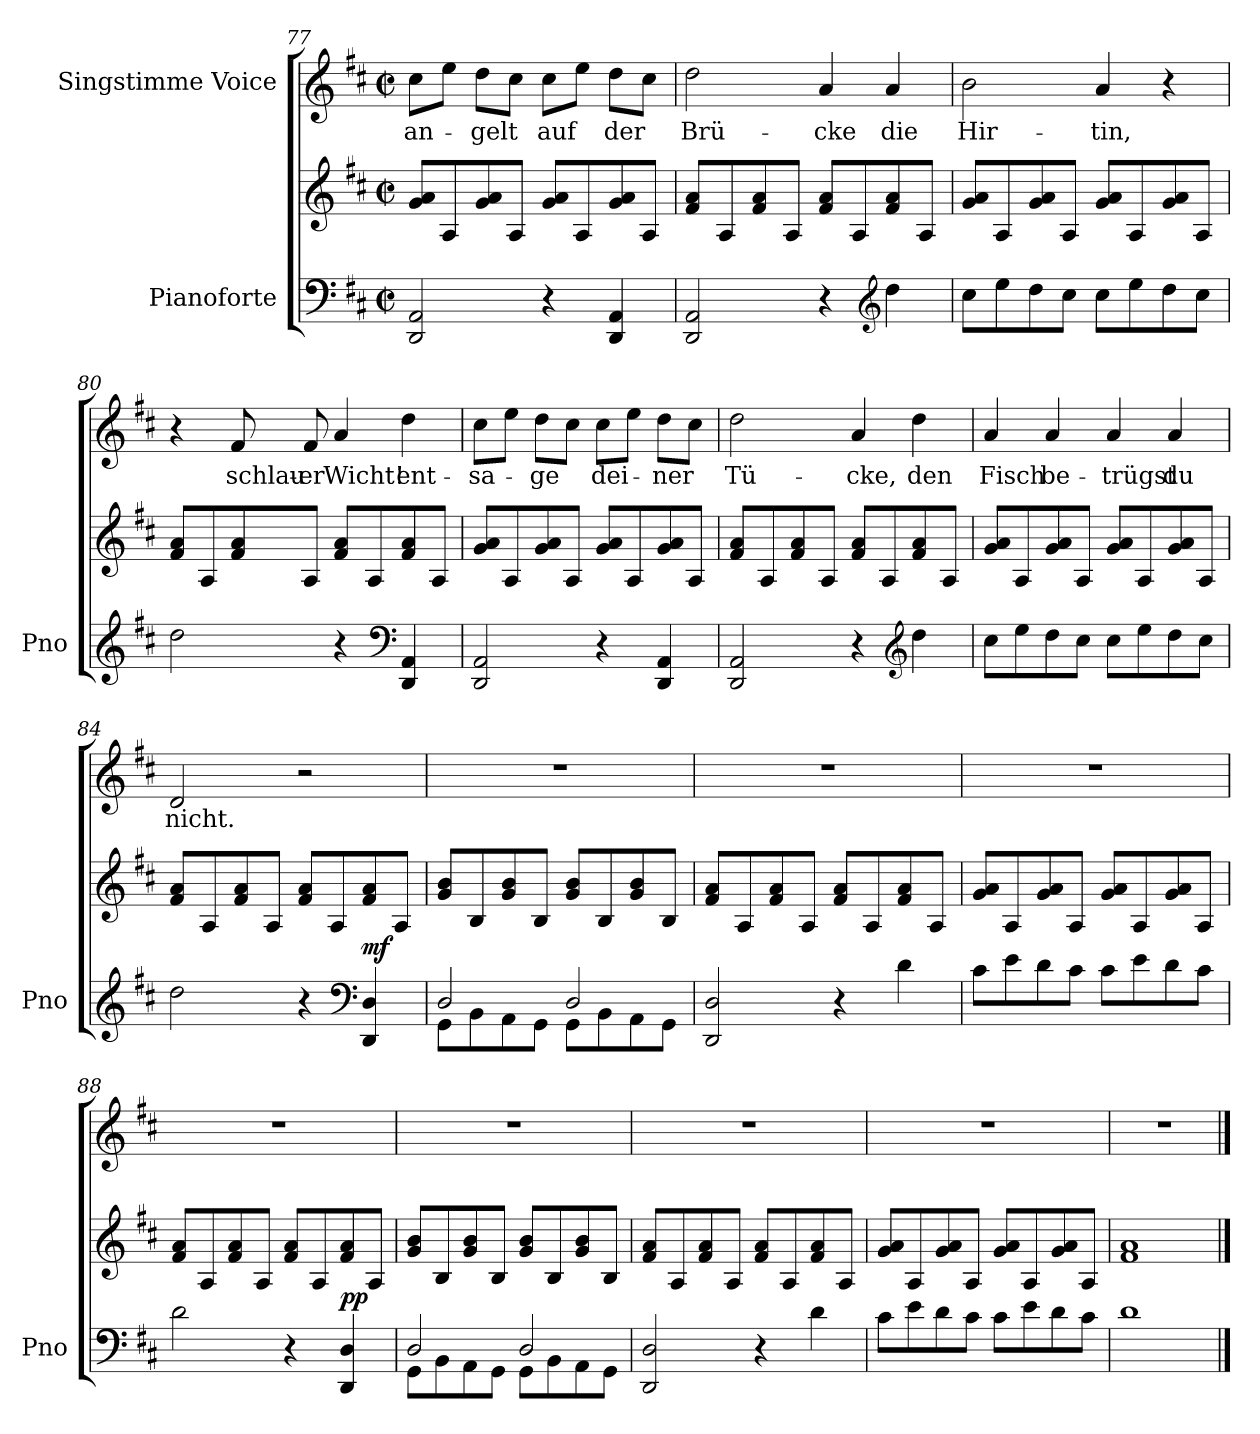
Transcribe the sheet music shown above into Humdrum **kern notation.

**kern	**kern	**dynam	**kern	**text
*part2	*part2	*part2	*part1	*part1
*staff3	*staff2	*staff2/3	*staff1	*staff1
*I"Pianoforte	*	*	*I"Singstimme            Voice	*
*I'Pno	*	*	*	*
*clefF4	*clefG2	*	*clefG2	*
*k[f#c#]	*k[f#c#]	*	*k[f#c#]	*
*M2/2	*M2/2	*	*M2/2	*
*met(c|)	*met(c|)	*	*met(c|)	*
=77	=77	=77	=77	=77
2DD/ 2AA/	8g/ 8a/L	.	8cc#\L	an-
.	8A/	.	8ee\J	.
.	8g/ 8a/	.	8dd\L	-gelt
.	8A/J	.	8cc#\J	.
4r	8g/ 8a/L	.	8cc#\L	auf
.	8A/	.	8ee\J	.
4DD/ 4AA/	8g/ 8a/	.	8dd\L	der
.	8A/J	.	8cc#\J	.
=78	=78	=78	=78	=78
2DD/ 2AA/	8f#/ 8a/L	.	2dd\	Brü-
.	8A/	.	.	.
.	8f#/ 8a/	.	.	.
.	8A/J	.	.	.
4r	8f#/ 8a/L	.	4a/	-cke
.	8A/	.	.	.
*clefG2	*	*	*	*
4dd\	8f#/ 8a/	.	4a/	die
.	8A/J	.	.	.
=79	=79	=79	=79	=79
8cc#\L	8g/ 8a/L	.	2b\	Hir-
8ee\	8A/	.	.	.
8dd\	8g/ 8a/	.	.	.
8cc#\J	8A/J	.	.	.
8cc#\L	8g/ 8a/L	.	4a/	-tin,
8ee\	8A/	.	.	.
8dd\	8g/ 8a/	.	4r	.
8cc#\J	8A/J	.	.	.
=80	=80	=80	=80	=80
2dd\	8f#/ 8a/L	.	4r	.
.	8A/	.	.	.
.	8f#/ 8a/	.	8f#/	schlau-
.	8A/J	.	8f#/	-er
4r	8f#/ 8a/L	.	4a/	Wicht!
.	8A/	.	.	.
*clefF4	*	*	*	*
4DD/ 4AA/	8f#/ 8a/	.	4dd\	ent-
.	8A/J	.	.	.
=81	=81	=81	=81	=81
2DD/ 2AA/	8g/ 8a/L	.	8cc#\L	-sa-
.	8A/	.	8ee\J	.
.	8g/ 8a/	.	8dd\L	-ge
.	8A/J	.	8cc#\J	.
4r	8g/ 8a/L	.	8cc#\L	dei-
.	8A/	.	8ee\J	.
4DD/ 4AA/	8g/ 8a/	.	8dd\L	-ner
.	8A/J	.	8cc#\J	.
=82	=82	=82	=82	=82
2DD/ 2AA/	8f#/ 8a/L	.	2dd\	Tü-
.	8A/	.	.	.
.	8f#/ 8a/	.	.	.
.	8A/J	.	.	.
4r	8f#/ 8a/L	.	4a/	-cke,
.	8A/	.	.	.
*clefG2	*	*	*	*
4dd\	8f#/ 8a/	.	4dd\	den
.	8A/J	.	.	.
=83	=83	=83	=83	=83
8cc#\L	8g/ 8a/L	.	4a/	Fisch
8ee\	8A/	.	.	.
8dd\	8g/ 8a/	.	4a/	be-
8cc#\J	8A/J	.	.	.
8cc#\L	8g/ 8a/L	.	4a/	-trügst
8ee\	8A/	.	.	.
8dd\	8g/ 8a/	.	4a/	du
8cc#\J	8A/J	.	.	.
=84	=84	=84	=84	=84
2dd\	8f#/ 8a/L	.	2d/	nicht.
.	8A/	.	.	.
.	8f#/ 8a/	.	.	.
.	8A/J	.	.	.
4r	8f#/ 8a/L	.	2r	.
.	8A/	.	.	.
*clefF4	*	*	*	*
!	!	!LO:DY:b	!	!
4DD/ 4D/	8f#/ 8a/	mf	.	.
.	8A/J	.	.	.
=85	=85	=85	=85	=85
*^	*	*	*	*
2D/	8GG\L	8g/ 8b/L	.	1r	.
.	8BB\	8B/	.	.	.
.	8AA\	8g/ 8b/	.	.	.
.	8GG\J	8B/J	.	.	.
2D/	8GG\L	8g/ 8b/L	.	.	.
.	8BB\	8B/	.	.	.
.	8AA\	8g/ 8b/	.	.	.
.	8GG\J	8B/J	.	.	.
*v	*v	*	*	*	*
=86	=86	=86	=86	=86
2DD/ 2D/	8f#/ 8a/L	.	1r	.
.	8A/	.	.	.
.	8f#/ 8a/	.	.	.
.	8A/J	.	.	.
4r	8f#/ 8a/L	.	.	.
.	8A/	.	.	.
4d\	8f#/ 8a/	.	.	.
.	8A/J	.	.	.
=87	=87	=87	=87	=87
8c#\L	8g/ 8a/L	.	1r	.
8e\	8A/	.	.	.
8d\	8g/ 8a/	.	.	.
8c#\J	8A/J	.	.	.
8c#\L	8g/ 8a/L	.	.	.
8e\	8A/	.	.	.
8d\	8g/ 8a/	.	.	.
8c#\J	8A/J	.	.	.
=88	=88	=88	=88	=88
2d\	8f#/ 8a/L	.	1r	.
.	8A/	.	.	.
.	8f#/ 8a/	.	.	.
.	8A/J	.	.	.
4r	8f#/ 8a/L	.	.	.
.	8A/	.	.	.
!	!	!LO:DY:b	!	!
4DD/ 4D/	8f#/ 8a/	pp	.	.
.	8A/J	.	.	.
=89	=89	=89	=89	=89
*^	*	*	*	*
2D/	8GG\L	8g/ 8b/L	.	1r	.
.	8BB\	8B/	.	.	.
.	8AA\	8g/ 8b/	.	.	.
.	8GG\J	8B/J	.	.	.
2D/	8GG\L	8g/ 8b/L	.	.	.
.	8BB\	8B/	.	.	.
.	8AA\	8g/ 8b/	.	.	.
.	8GG\J	8B/J	.	.	.
*v	*v	*	*	*	*
=90	=90	=90	=90	=90
2DD/ 2D/	8f#/ 8a/L	.	1r	.
.	8A/	.	.	.
.	8f#/ 8a/	.	.	.
.	8A/J	.	.	.
4r	8f#/ 8a/L	.	.	.
.	8A/	.	.	.
4d\	8f#/ 8a/	.	.	.
.	8A/J	.	.	.
=91	=91	=91	=91	=91
8c#\L	8g/ 8a/L	.	1r	.
8e\	8A/	.	.	.
8d\	8g/ 8a/	.	.	.
8c#\J	8A/J	.	.	.
8c#\L	8g/ 8a/L	.	.	.
8e\	8A/	.	.	.
8d\	8g/ 8a/	.	.	.
8c#\J	8A/J	.	.	.
=92	=92	=92	=92	=92
1d	1f# 1a	.	1r	.
==	==	==	==	==
*-	*-	*-	*-	*-
